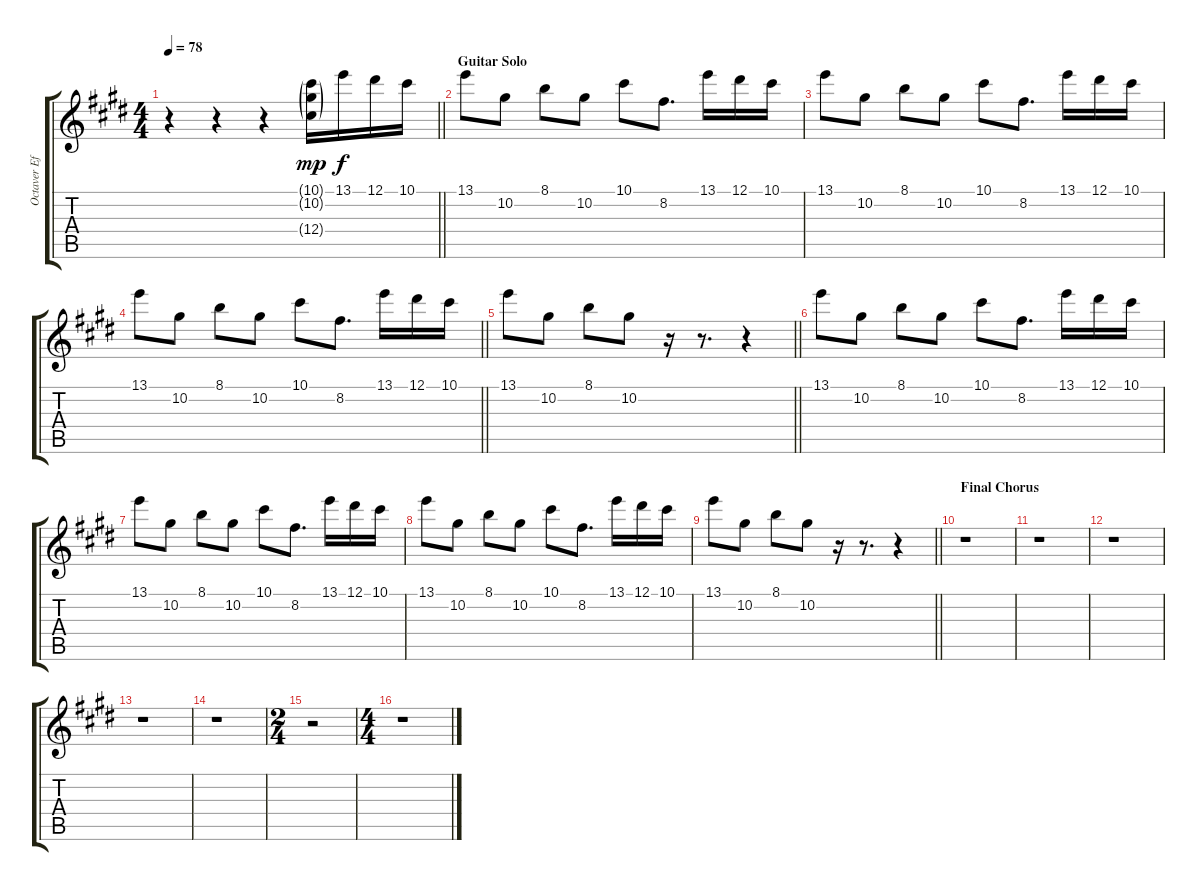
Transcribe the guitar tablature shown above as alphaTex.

\track ("Octaver Effect at Guitar Solo" "Octaver Ef") {instrument overdrivenguitar}
\staff {score tabs}
\tuning (Eb4 Bb3 Gb3 Db3 Ab2 Db2) {hide}
\ts (4 4)
\tempo 78
\clef g2
\barLineRight lightlight
\ks c#minor
r.4{dy mp} r.4 r.4 (10.1{g} 10.2{g} 12.4{g}).16 13.1.16{dy f} 12.1.16 10.1.16 |
\section ("" "Guitar Solo")
13.1.8 10.2.8 8.1.8 10.2.8 10.1.8 8.2.8{d} 13.1.16 12.1.16 10.1.16 |
13.1.8 10.2.8 8.1.8 10.2.8 10.1.8 8.2.8{d} 13.1.16 12.1.16 10.1.16 |
\barLineRight lightlight
13.1.8 10.2.8 8.1.8 10.2.8 10.1.8 8.2.8{d} 13.1.16 12.1.16 10.1.16 |
\barLineRight lightlight
13.1.8 10.2.8 8.1.8 10.2.8 r.16 r.8{d} r.4 |
13.1.8 10.2.8 8.1.8 10.2.8 10.1.8 8.2.8{d} 13.1.16 12.1.16 10.1.16 |
13.1.8 10.2.8 8.1.8 10.2.8 10.1.8 8.2.8{d} 13.1.16 12.1.16 10.1.16 |
13.1.8 10.2.8 8.1.8 10.2.8 10.1.8 8.2.8{d} 13.1.16 12.1.16 10.1.16 |
\barLineRight lightlight
13.1.8 10.2.8 8.1.8 10.2.8 r.16 r.8{d} r.4 |
\section ("" "Final Chorus")
r.1 |
r.1 |
r.1 |
r.1 |
r.1 |
\ts (2 4)
r.2 |
\ts (4 4)
r.1
